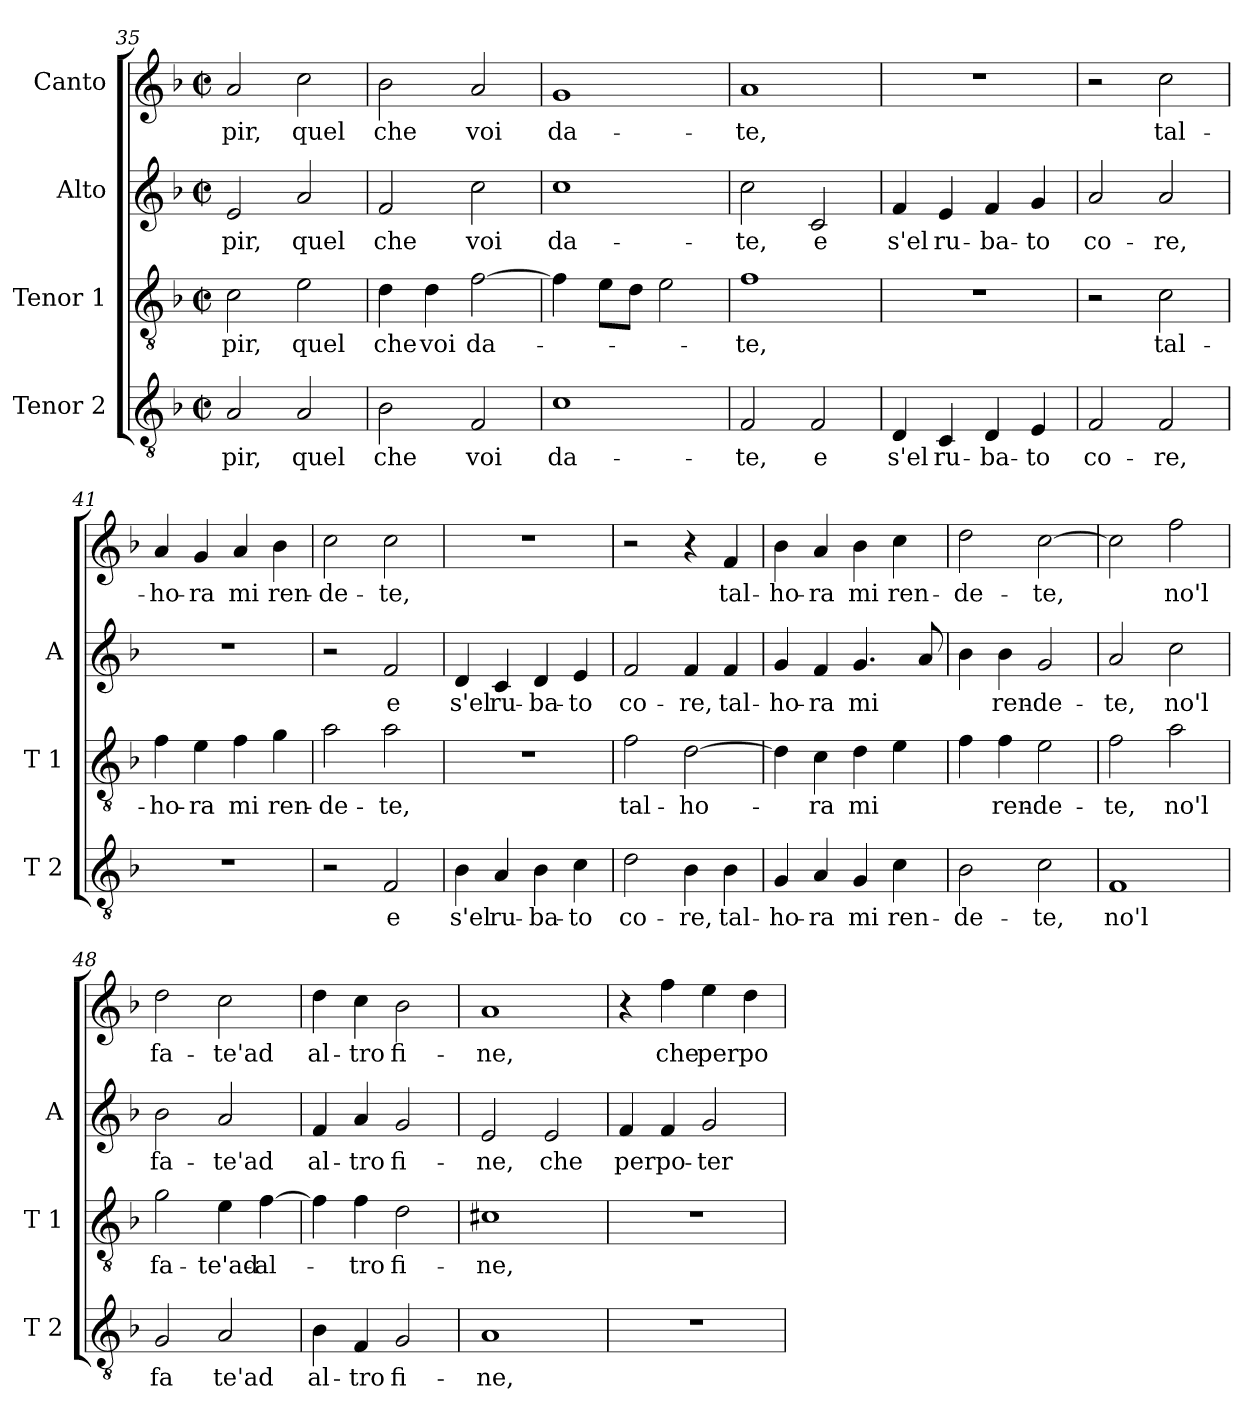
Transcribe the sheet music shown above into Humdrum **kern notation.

**kern	**text	**kern	**text	**kern	**text	**kern	**text
*part4	*part4	*part3	*part3	*part2	*part2	*part1	*part1
*staff4	*staff4	*staff3	*staff3	*staff2	*staff2	*staff1	*staff1
*I"Tenor 2	*	*I"Tenor 1	*	*I"Alto	*	*I"Canto	*
*I'T 2	*	*I'T 1	*	*I'A	*	*	*
*clefGv2	*	*clefGv2	*	*clefG2	*	*clefG2	*
*k[b-]	*	*k[b-]	*	*k[b-]	*	*k[b-]	*
*F:	*	*F:	*	*F:	*	*F:	*
*M2/2	*	*M2/2	*	*M2/2	*	*M2/2	*
*met(c|)	*	*met(c|)	*	*met(c|)	*	*met(c|)	*
=35	=35	=35	=35	=35	=35	=35	=35
!	!LO:LY:b	!	!LO:LY:b	!	!LO:LY:b	!	!LO:LY:b
2A/	-pir,	2c\	-pir,	2e/	-pir,	2a/	-pir,
!	!LO:LY:b	!	!LO:LY:b	!	!LO:LY:b	!	!LO:LY:b
2A/	quel	2e\	quel	2a/	quel	2cc\	quel
!!LO:LB:g=z
=36	=36	=36	=36	=36	=36	=36	=36
!	!LO:LY:b	!	!LO:LY:b	!	!LO:LY:b	!	!LO:LY:b
2B-\	che	4d\	che	2f/	che	2b-\	che
!	!	!	!LO:LY:b	!	!	!	!
.	.	4d\	voi	.	.	.	.
!	!LO:LY:b	!	!LO:LY:b	!	!LO:LY:b	!	!LO:LY:b
2F/	voi	[2f\	da-	2cc\	voi	2a/	voi
=37	=37	=37	=37	=37	=37	=37	=37
!	!LO:LY:b	!	!	!	!LO:LY:b	!	!LO:LY:b
1c	da-	4f\]	.	1cc	da-	1g	da-
.	.	8e\L	.	.	.	.	.
.	.	8d\J	.	.	.	.	.
.	.	2e\	.	.	.	.	.
=38	=38	=38	=38	=38	=38	=38	=38
!	!LO:LY:b	!	!LO:LY:b	!	!LO:LY:b	!	!LO:LY:b
2F/	-te,	1f	-te,	2cc\	-te,	1a	-te,
!	!LO:LY:b	!	!	!	!LO:LY:b	!	!
2F/	e	.	.	2c/	e	.	.
=39	=39	=39	=39	=39	=39	=39	=39
!	!LO:LY:b	!	!	!	!LO:LY:b	!	!
4D/	s'el	1r	.	4f/	s'el	1r	.
!	!LO:LY:b	!	!	!	!LO:LY:b	!	!
4C/	ru-	.	.	4e/	ru-	.	.
!	!LO:LY:b	!	!	!	!LO:LY:b	!	!
4D/	-ba-	.	.	4f/	-ba-	.	.
!	!LO:LY:b	!	!	!	!LO:LY:b	!	!
4E/	-to	.	.	4g/	-to	.	.
=40	=40	=40	=40	=40	=40	=40	=40
!	!LO:LY:b	!	!	!	!LO:LY:b	!	!
2F/	co-	2r	.	2a/	co-	2r	.
!	!LO:LY:b	!	!LO:LY:b	!	!LO:LY:b	!	!LO:LY:b
2F/	-re,	2c\	tal-	2a/	-re,	2cc\	tal-
=41	=41	=41	=41	=41	=41	=41	=41
!	!	!	!LO:LY:b	!	!	!	!LO:LY:b
1r	.	4f\	-ho-	1r	.	4a/	-ho-
!	!	!	!LO:LY:b	!	!	!	!LO:LY:b
.	.	4e\	-ra	.	.	4g/	-ra
!	!	!	!LO:LY:b	!	!	!	!LO:LY:b
.	.	4f\	mi	.	.	4a/	mi
!	!	!	!LO:LY:b	!	!	!	!LO:LY:b
.	.	4g\	ren-	.	.	4b-\	ren-
!!LO:PB:g=z
=42	=42	=42	=42	=42	=42	=42	=42
!	!	!	!LO:LY:b	!	!	!	!LO:LY:b
2r	.	2a\	-de-	2r	.	2cc\	-de-
!	!LO:LY:b	!	!LO:LY:b	!	!LO:LY:b	!	!LO:LY:b
2F/	e	2a\	-te,	2f/	e	2cc\	-te,
=43	=43	=43	=43	=43	=43	=43	=43
!	!LO:LY:b	!	!	!	!LO:LY:b	!	!
4B-\	s'el	1r	.	4d/	s'el	1r	.
!	!LO:LY:b	!	!	!	!LO:LY:b	!	!
4A/	ru-	.	.	4c/	ru-	.	.
!	!LO:LY:b	!	!	!	!LO:LY:b	!	!
4B-\	-ba-	.	.	4d/	-ba-	.	.
!	!LO:LY:b	!	!	!	!LO:LY:b	!	!
4c\	-to	.	.	4e/	-to	.	.
=44	=44	=44	=44	=44	=44	=44	=44
!	!LO:LY:b	!	!LO:LY:b	!	!LO:LY:b	!	!
2d\	co-	2f\	tal-	2f/	co-	2r	.
!	!LO:LY:b	!	!LO:LY:b	!	!LO:LY:b	!	!
4B-\	-re,	[2d\	-ho-	4f/	-re,	4r	.
!	!LO:LY:b	!	!	!	!LO:LY:b	!	!LO:LY:b
4B-\	tal-	.	.	4f/	tal-	4f/	tal-
=45	=45	=45	=45	=45	=45	=45	=45
!	!LO:LY:b	!	!	!	!LO:LY:b	!	!LO:LY:b
4G/	-ho-	4d\]	.	4g/	-ho-	4b-\	-ho-
!	!LO:LY:b	!	!LO:LY:b	!	!LO:LY:b	!	!LO:LY:b
4A/	-ra	4c\	-ra	4f/	-ra	4a/	-ra
!	!LO:LY:b	!	!LO:LY:b	!	!LO:LY:b	!	!LO:LY:b
4G/	mi	4d\	mi	4.g/	mi	4b-\	mi
!	!LO:LY:b	!	!	!	!	!	!LO:LY:b
4c\	ren-	4e\	.	.	.	4cc\	ren-
.	.	.	.	8a/	.	.	.
=46	=46	=46	=46	=46	=46	=46	=46
!	!LO:LY:b	!	!	!	!	!	!LO:LY:b
2B-\	-de-	4f\	.	4b-\	.	2dd\	-de-
!	!	!	!LO:LY:b	!	!LO:LY:b	!	!
.	.	4f\	ren-	4b-\	ren-	.	.
!	!LO:LY:b	!	!LO:LY:b	!	!LO:LY:b	!	!LO:LY:b
2c\	-te,	2e\	-de-	2g/	-de-	[2cc\	-te,
=47	=47	=47	=47	=47	=47	=47	=47
!	!LO:LY:b	!	!LO:LY:b	!	!LO:LY:b	!	!
1F	no'l	2f\	-te,	2a/	-te,	2cc\]	.
!	!	!	!LO:LY:b	!	!LO:LY:b	!	!LO:LY:b
.	.	2a\	no'l	2cc\	no'l	2ff\	no'l
!!LO:LB:g=z
=48	=48	=48	=48	=48	=48	=48	=48
!	!LO:LY:b	!	!LO:LY:b	!	!LO:LY:b	!	!LO:LY:b
2G/	fa	2g\	fa-	2b-\	fa-	2dd\	fa-
!	!LO:LY:b	!	!LO:LY:b	!	!LO:LY:b	!	!LO:LY:b
2A/	te'ad	4e\	-te'ad-	2a/	-te'ad	2cc\	-te'ad
!	!	!	!LO:LY:b	!	!	!	!
.	.	[4f\	-al-	.	.	.	.
=49	=49	=49	=49	=49	=49	=49	=49
!	!LO:LY:b	!	!	!	!LO:LY:b	!	!LO:LY:b
4B-\	al-	4f\]	.	4f/	al-	4dd\	al-
!	!LO:LY:b	!	!LO:LY:b	!	!LO:LY:b	!	!LO:LY:b
4F/	-tro	4f\	-tro	4a/	-tro	4cc\	-tro
!	!LO:LY:b	!	!LO:LY:b	!	!LO:LY:b	!	!LO:LY:b
2G/	fi-	2d\	fi-	2g/	fi-	2b-\	fi-
=50	=50	=50	=50	=50	=50	=50	=50
!	!LO:LY:b	!	!LO:LY:b	!	!LO:LY:b	!	!LO:LY:b
1A	-ne,	1c#X	-ne,	2e/	-ne,	1a	-ne,
!	!	!	!	!	!LO:LY:b	!	!
.	.	.	.	2e/	che	.	.
=51	=51	=51	=51	=51	=51	=51	=51
!	!	!	!	!	!LO:LY:b	!	!
1r	.	1r	.	4f/	per	4r	.
!	!	!	!	!	!LO:LY:b	!	!LO:LY:b
.	.	.	.	4f/	po-	4ff\	che
!	!	!	!	!	!LO:LY:b	!	!LO:LY:b
.	.	.	.	2g/	-ter-	4ee\	per
!	!	!	!	!	!	!	!LO:LY:b
.	.	.	.	.	.	4dd\	po-
=	=	=	=	=	=	=	=
*-	*-	*-	*-	*-	*-	*-	*-
